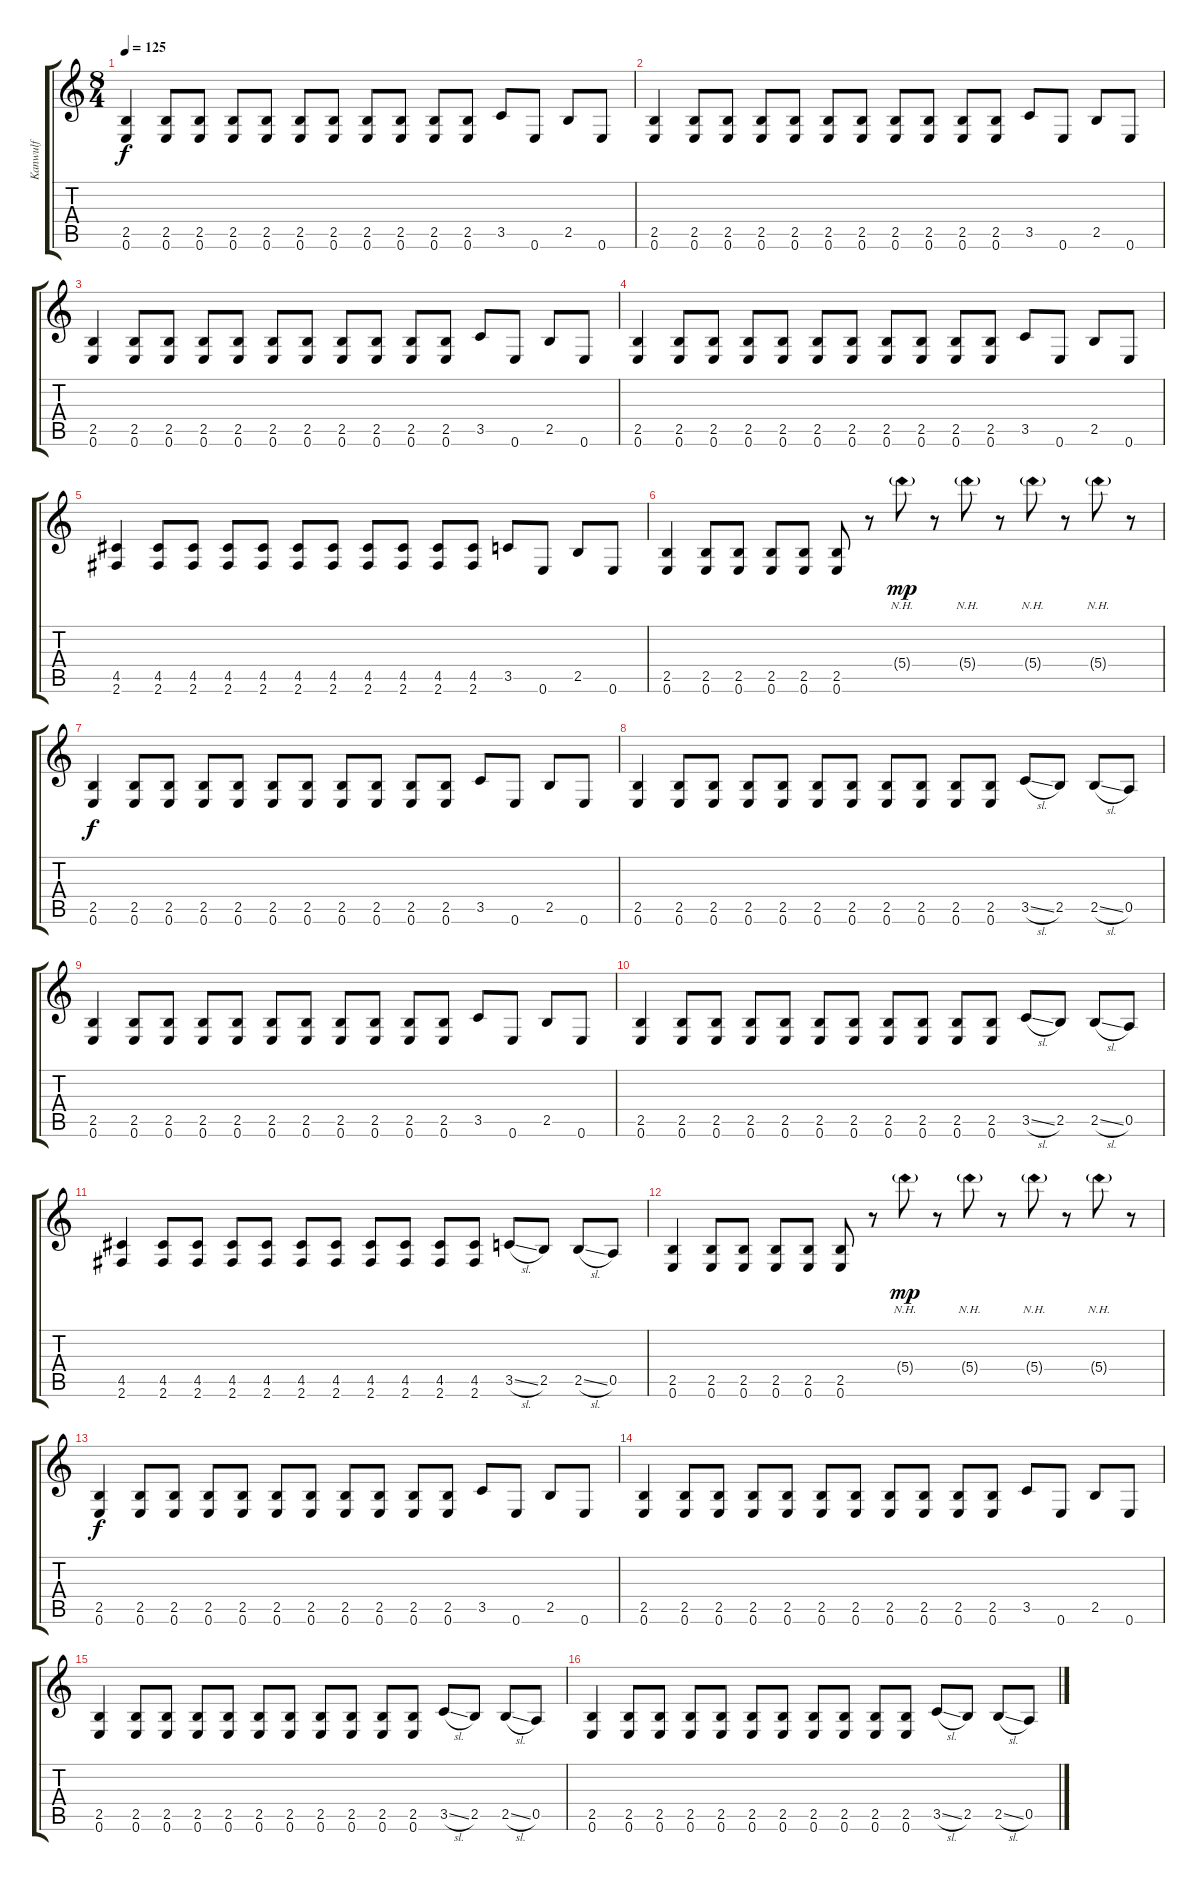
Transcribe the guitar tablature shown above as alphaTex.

\track ("Kanwulf" "Kanwulf") {instrument distortionguitar}
\staff {score tabs}
\tuning (E4 B3 G3 D3 A2 E2) {hide}
\ts (8 4)
\tempo 125
\clef g2
\ks c
(2.5 0.6).4{dy f} (2.5 0.6).8 (2.5 0.6).8 (2.5 0.6).8 (2.5 0.6).8 (2.5 0.6).8 (2.5 0.6).8 (2.5 0.6).8 (2.5 0.6).8 (2.5 0.6).8 (2.5 0.6).8 3.5.8 0.6.8 2.5.8 0.6.8 |
(2.5 0.6).4 (2.5 0.6).8 (2.5 0.6).8 (2.5 0.6).8 (2.5 0.6).8 (2.5 0.6).8 (2.5 0.6).8 (2.5 0.6).8 (2.5 0.6).8 (2.5 0.6).8 (2.5 0.6).8 3.5.8 0.6.8 2.5.8 0.6.8 |
(2.5 0.6).4 (2.5 0.6).8 (2.5 0.6).8 (2.5 0.6).8 (2.5 0.6).8 (2.5 0.6).8 (2.5 0.6).8 (2.5 0.6).8 (2.5 0.6).8 (2.5 0.6).8 (2.5 0.6).8 3.5.8 0.6.8 2.5.8 0.6.8 |
(2.5 0.6).4 (2.5 0.6).8 (2.5 0.6).8 (2.5 0.6).8 (2.5 0.6).8 (2.5 0.6).8 (2.5 0.6).8 (2.5 0.6).8 (2.5 0.6).8 (2.5 0.6).8 (2.5 0.6).8 3.5.8 0.6.8 2.5.8 0.6.8 |
(4.5 2.6).4 (4.5 2.6).8 (4.5 2.6).8 (4.5 2.6).8 (4.5 2.6).8 (4.5 2.6).8 (4.5 2.6).8 (4.5 2.6).8 (4.5 2.6).8 (4.5 2.6).8 (4.5 2.6).8 3.5.8 0.6.8 2.5.8 0.6.8 |
(2.5 0.6).4 (2.5 0.6).8 (2.5 0.6).8 (2.5 0.6).8 (2.5 0.6).8 (2.5 0.6).8 r.8 5.4{nh g}.8{dy mp} r.8 5.4{nh g}.8 r.8 5.4{nh g}.8 r.8 5.4{nh g}.8 r.8 |
(2.5 0.6).4{dy f} (2.5 0.6).8 (2.5 0.6).8 (2.5 0.6).8 (2.5 0.6).8 (2.5 0.6).8 (2.5 0.6).8 (2.5 0.6).8 (2.5 0.6).8 (2.5 0.6).8 (2.5 0.6).8 3.5.8 0.6.8 2.5.8 0.6.8 |
(2.5 0.6).4 (2.5 0.6).8 (2.5 0.6).8 (2.5 0.6).8 (2.5 0.6).8 (2.5 0.6).8 (2.5 0.6).8 (2.5 0.6).8 (2.5 0.6).8 (2.5 0.6).8 (2.5 0.6).8 3.5{sl}.8 2.5.8 2.5{sl}.8 0.5.8 |
(2.5 0.6).4 (2.5 0.6).8 (2.5 0.6).8 (2.5 0.6).8 (2.5 0.6).8 (2.5 0.6).8 (2.5 0.6).8 (2.5 0.6).8 (2.5 0.6).8 (2.5 0.6).8 (2.5 0.6).8 3.5.8 0.6.8 2.5.8 0.6.8 |
(2.5 0.6).4 (2.5 0.6).8 (2.5 0.6).8 (2.5 0.6).8 (2.5 0.6).8 (2.5 0.6).8 (2.5 0.6).8 (2.5 0.6).8 (2.5 0.6).8 (2.5 0.6).8 (2.5 0.6).8 3.5{sl}.8 2.5.8 2.5{sl}.8 0.5.8 |
(4.5 2.6).4 (4.5 2.6).8 (4.5 2.6).8 (4.5 2.6).8 (4.5 2.6).8 (4.5 2.6).8 (4.5 2.6).8 (4.5 2.6).8 (4.5 2.6).8 (4.5 2.6).8 (4.5 2.6).8 3.5{sl}.8 2.5.8 2.5{sl}.8 0.5.8 |
(2.5 0.6).4 (2.5 0.6).8 (2.5 0.6).8 (2.5 0.6).8 (2.5 0.6).8 (2.5 0.6).8 r.8 5.4{nh g}.8{dy mp} r.8 5.4{nh g}.8 r.8 5.4{nh g}.8 r.8 5.4{nh g}.8 r.8 |
(2.5 0.6).4{dy f} (2.5 0.6).8 (2.5 0.6).8 (2.5 0.6).8 (2.5 0.6).8 (2.5 0.6).8 (2.5 0.6).8 (2.5 0.6).8 (2.5 0.6).8 (2.5 0.6).8 (2.5 0.6).8 3.5.8 0.6.8 2.5.8 0.6.8 |
(2.5 0.6).4 (2.5 0.6).8 (2.5 0.6).8 (2.5 0.6).8 (2.5 0.6).8 (2.5 0.6).8 (2.5 0.6).8 (2.5 0.6).8 (2.5 0.6).8 (2.5 0.6).8 (2.5 0.6).8 3.5.8 0.6.8 2.5.8 0.6.8 |
(2.5 0.6).4 (2.5 0.6).8 (2.5 0.6).8 (2.5 0.6).8 (2.5 0.6).8 (2.5 0.6).8 (2.5 0.6).8 (2.5 0.6).8 (2.5 0.6).8 (2.5 0.6).8 (2.5 0.6).8 3.5{sl}.8 2.5.8 2.5{sl}.8 0.5.8 |
(2.5 0.6).4 (2.5 0.6).8 (2.5 0.6).8 (2.5 0.6).8 (2.5 0.6).8 (2.5 0.6).8 (2.5 0.6).8 (2.5 0.6).8 (2.5 0.6).8 (2.5 0.6).8 (2.5 0.6).8 3.5{sl}.8 2.5.8 2.5{sl}.8 0.5.8
